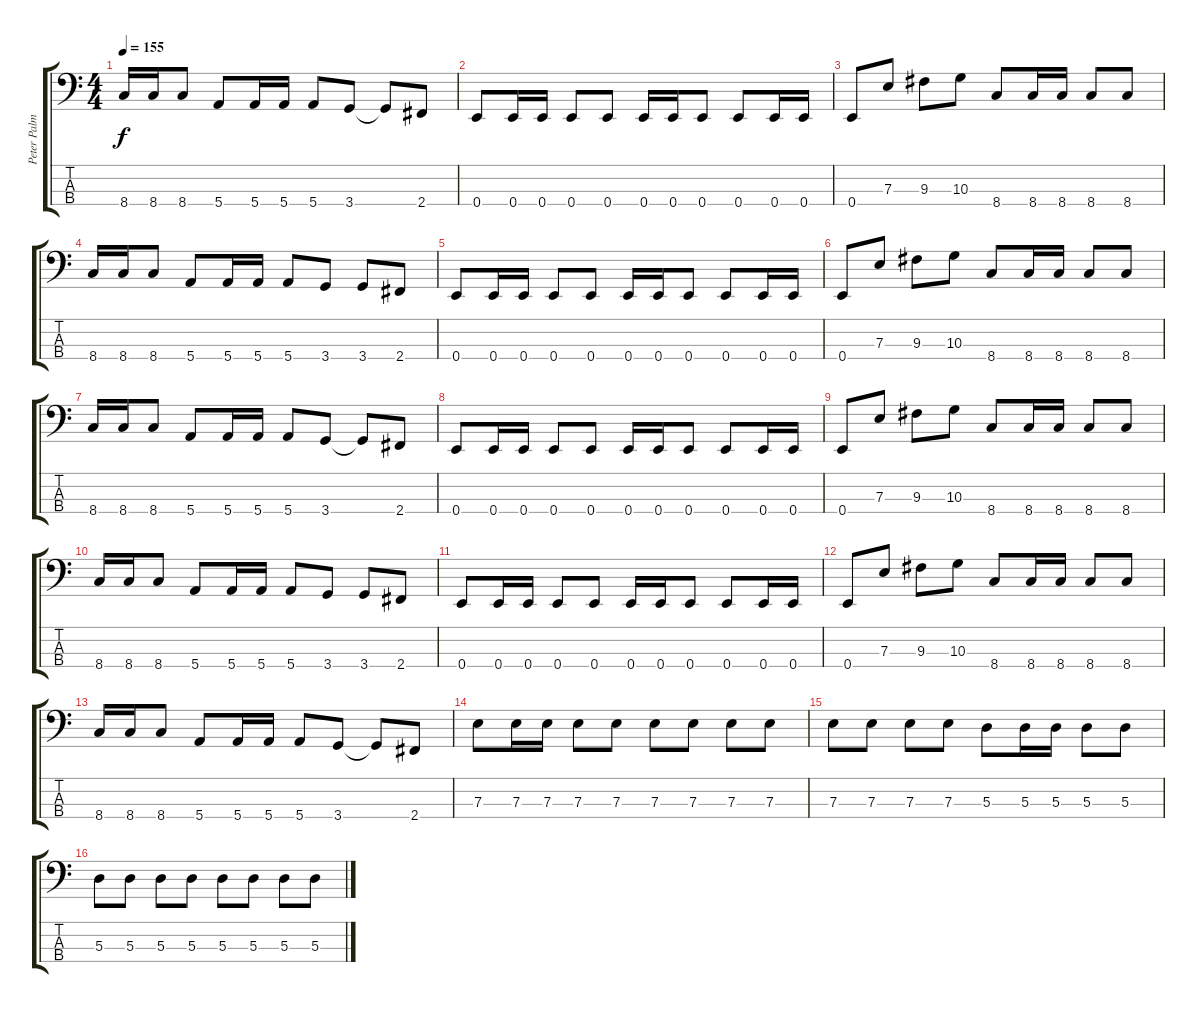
\track ("Peter Palmdahl (Bass)" "Peter Palm") {instrument electricbasspick}
\staff {score tabs}
\tuning (G2 D2 A1 E1) {hide}
\ts (4 4)
\tempo 155
\clef f4
\ks c
8.4.16{dy f} 8.4.16 8.4.8 5.4.8 5.4.16 5.4.16 5.4.8 3.4.8 3.4{t}.8 2.4.8 |
0.4.8 0.4.16 0.4.16 0.4.8 0.4.8 0.4.16 0.4.16 0.4.8 0.4.8 0.4.16 0.4.16 |
0.4.8 7.3.8 9.3.8 10.3.8 8.4.8 8.4.16 8.4.16 8.4.8 8.4.8 |
8.4.16 8.4.16 8.4.8 5.4.8 5.4.16 5.4.16 5.4.8 3.4.8 3.4.8 2.4.8 |
0.4.8 0.4.16 0.4.16 0.4.8 0.4.8 0.4.16 0.4.16 0.4.8 0.4.8 0.4.16 0.4.16 |
0.4.8 7.3.8 9.3.8 10.3.8 8.4.8 8.4.16 8.4.16 8.4.8 8.4.8 |
8.4.16 8.4.16 8.4.8 5.4.8 5.4.16 5.4.16 5.4.8 3.4.8 3.4{t}.8 2.4.8 |
0.4.8 0.4.16 0.4.16 0.4.8 0.4.8 0.4.16 0.4.16 0.4.8 0.4.8 0.4.16 0.4.16 |
0.4.8 7.3.8 9.3.8 10.3.8 8.4.8 8.4.16 8.4.16 8.4.8 8.4.8 |
8.4.16 8.4.16 8.4.8 5.4.8 5.4.16 5.4.16 5.4.8 3.4.8 3.4.8 2.4.8 |
0.4.8 0.4.16 0.4.16 0.4.8 0.4.8 0.4.16 0.4.16 0.4.8 0.4.8 0.4.16 0.4.16 |
0.4.8 7.3.8 9.3.8 10.3.8 8.4.8 8.4.16 8.4.16 8.4.8 8.4.8 |
8.4.16 8.4.16 8.4.8 5.4.8 5.4.16 5.4.16 5.4.8 3.4.8 3.4{t}.8 2.4.8 |
7.3.8 7.3.16 7.3.16 7.3.8 7.3.8 7.3.8 7.3.8 7.3.8 7.3.8 |
7.3.8 7.3.8 7.3.8 7.3.8 5.3.8 5.3.16 5.3.16 5.3.8 5.3.8 |
5.3.8 5.3.8 5.3.8 5.3.8 5.3.8 5.3.8 5.3.8 5.3.8
